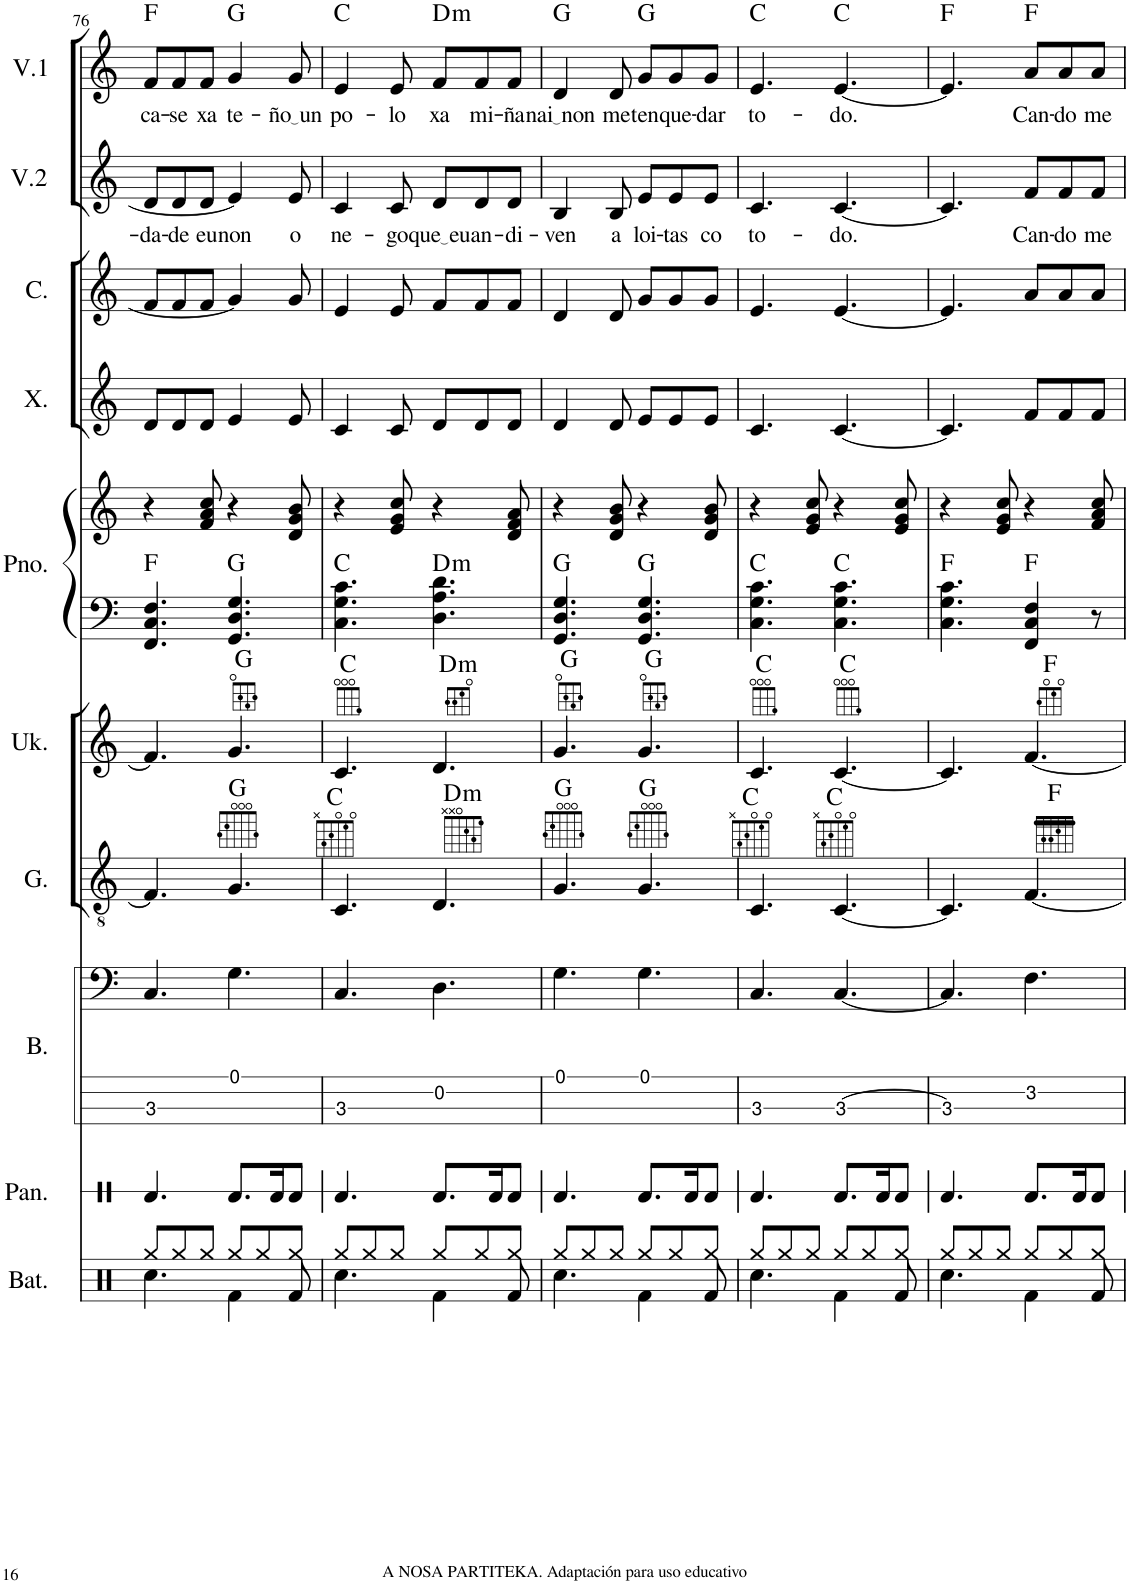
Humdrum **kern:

**kern	**kern	**kern	**kern	**kern	**harte	**kern	**harte	**kern	**kern	**harte	**kern	**kern	**kern	**text	**kern	**text	**harte
*part10	*part9	*part8	*part8	*part7	*part7	*part6	*part6	*part5	*part5	*part5	*part4	*part3	*part2	*part2	*part1	*part1	*part1
*staff12	*staff11	*staff10	*staff9	*staff8	*	*staff7	*	*staff6	*staff5	*	*staff4	*staff3	*staff2	*staff2	*staff1	*staff1	*
*I"Batería	*I"Pandeiro	*I"Baixo	*	*I"Guitarra	*	*I"Ukelele	*	*I"Piano	*	*	*I"Xilófono	*I"Carillón	*I"Voz 2	*	*I"Voz 1	*	*
*I'Bat.	*I'Pan.	*I'B.	*	*I'G.	*	*I'Uk.	*	*I'Pno.	*	*	*I'X.	*I'C.	*I'V.2	*	*I'V.1	*	*
!!LO:PB:g=z
*clefX	*clefX	*	*clefF4	*clefGv2	*	*clefG2	*	*clefF4	*clefG2	*	*clefG2	*clefG2	*clefG2	*	*clefG2	*	*
*	*	*Trd7c12	*Trd7c12	*	*	*	*	*	*	*	*Trd-7c-12	*Trd-14c-24	*	*	*	*	*
*k[]	*k[]	*k[]	*k[]	*k[]	*	*k[]	*	*k[]	*k[]	*	*k[]	*k[]	*k[]	*	*k[]	*	*
*M6/8	*M6/8	*M6/8	*M6/8	*M6/8	*	*M6/8	*	*M6/8	*M6/8	*	*M6/8	*M6/8	*M6/8	*	*M6/8	*	*
=76	=76	=76	=76	=76	=76	=76	=76	=76	=76	=76	=76	=76	=76	=76	=76	=76	=76
*^	*	*	*	*	*	*	*	*	*	*	*	*	*	*	*	*	*
!	!	!	!	!	!	!	!	!	!	!	!	!	!	!	!LO:LY:b	!	!LO:LY:b	!
8Rgg/L	4.Rcc\	4.Rd/	4.C	4.C/	4.F/]	.	4.f/]	.	4.FF/ 4.C/ 4.F/	4r	F:maj	8d/L	8f/L	8d/L	-da-	8f/L	ca-	F:maj
!	!	!	!	!	!	!	!	!	!	!	!	!	!	!	!LO:LY:b	!	!LO:LY:b	!
8Rgg/	.	.	.	.	.	.	.	.	.	.	.	8d/	8f/	8d/	-de	8f/	-se	.
!	!	!	!	!	!	!	!	!	!	!	!	!	!	!	!LO:LY:b	!	!LO:LY:b	!
8Rgg/J	.	.	.	.	.	.	.	.	.	8f/ 8a/ 8cc/	.	8d/J	8f/J	8d/J	eu	8f/J	xa	.
!	!	!	!	!	!	!	!	!	!	!	!	!	!	!	!LO:LY:b	!	!LO:LY:b	!
8Rgg/L	4Rf\	8.Rd/L	4.G	4.G\	4.G/	G:maj	4.g/	G:maj	4.GG/ 4.D/ 4.G/	4r	G:maj	4e/	4g/]	4e/]	non	4g/	te-	G:maj
8Rgg/	.	.	.	.	.	.	.	.	.	.	.	.	.	.	.	.	.	.
.	.	16Rd/K	.	.	.	.	.	.	.	.	.	.	.	.	.	.	.	.
!	!	!	!	!	!	!	!	!	!	!	!	!	!	!	!LO:LY:b	!	!LO:LY:b	!
8Rgg/J	8Rf/	8Rd/J	.	.	.	.	.	.	.	8d/ 8g/ 8b/	.	8e/	8g/	8e/	o	8g/	ño un	.
=77	=77	=77	=77	=77	=77	=77	=77	=77	=77	=77	=77	=77	=77	=77	=77	=77	=77	=77
!	!	!	!	!	!	!	!	!	!	!	!	!	!	!	!LO:LY:b	!	!LO:LY:b	!
8Rgg/L	4.Rcc\	4.Rd/	4.C	4.C/	4.C/	C:maj	4.c/	C:maj	4.C\ 4.G\ 4.c\	4r	C:maj	4c/	4e/	4c/	ne-	4e/	po-	C:maj
8Rgg/	.	.	.	.	.	.	.	.	.	.	.	.	.	.	.	.	.	.
!	!	!	!	!	!	!	!	!	!	!	!	!	!	!	!LO:LY:b	!	!LO:LY:b	!
8Rgg/J	.	.	.	.	.	.	.	.	.	8e/ 8g/ 8cc/	.	8c/	8e/	8c/	-go	8e/	-lo	.
!	!	!	!	!	!	!LO:H:kt=m	!	!LO:H:kt=m	!	!	!LO:H:kt=m	!	!	!	!LO:LY:b	!	!LO:LY:b	!LO:H:kt=m
8Rgg/L	4Rf\	8.Rd/L	4.D	4.D\	4.D/	D:min	4.d/	D:min	4.D\ 4.A\ 4.d\	4r	D:min	8d/L	8f/L	8d/L	que eu	8f/L	xa	D:min
!	!	!	!	!	!	!	!	!	!	!	!	!	!	!	!LO:LY:b	!	!LO:LY:b	!
8Rgg/	.	.	.	.	.	.	.	.	.	.	.	8d/	8f/	8d/	an-	8f/	mi-	.
.	.	16Rd/K	.	.	.	.	.	.	.	.	.	.	.	.	.	.	.	.
!	!	!	!	!	!	!	!	!	!	!	!	!	!	!	!LO:LY:b	!	!LO:LY:b	!
8Rgg/J	8Rf/	8Rd/J	.	.	.	.	.	.	.	8d/ 8f/ 8a/	.	8d/J	8f/J	8d/J	-di-	8f/J	-ña	.
=78	=78	=78	=78	=78	=78	=78	=78	=78	=78	=78	=78	=78	=78	=78	=78	=78	=78	=78
!	!	!	!	!	!	!	!	!	!	!	!	!	!	!	!LO:LY:b	!	!LO:LY:b	!
8Rgg/L	4.Rcc\	4.Rd/	4.G	4.G\	4.G/	G:maj	4.g/	G:maj	4.GG/ 4.D/ 4.G/	4r	G:maj	4d/	4d/	4B/	-ven	4d/	nai non	G:maj
8Rgg/	.	.	.	.	.	.	.	.	.	.	.	.	.	.	.	.	.	.
!	!	!	!	!	!	!	!	!	!	!	!	!	!	!	!LO:LY:b	!	!LO:LY:b	!
8Rgg/J	.	.	.	.	.	.	.	.	.	8d/ 8g/ 8b/	.	8d/	8d/	8B/	a	8d/	me	.
!	!	!	!	!	!	!	!	!	!	!	!	!	!	!	!LO:LY:b	!	!LO:LY:b	!
8Rgg/L	4Rf\	8.Rd/L	4.G	4.G\	4.G/	G:maj	4.g/	G:maj	4.GG/ 4.D/ 4.G/	4r	G:maj	8e/L	8g/L	8e/L	loi-	8g/L	ten	G:maj
!	!	!	!	!	!	!	!	!	!	!	!	!	!	!	!LO:LY:b	!	!LO:LY:b	!
8Rgg/	.	.	.	.	.	.	.	.	.	.	.	8e/	8g/	8e/	-tas	8g/	que-	.
.	.	16Rd/K	.	.	.	.	.	.	.	.	.	.	.	.	.	.	.	.
!	!	!	!	!	!	!	!	!	!	!	!	!	!	!	!LO:LY:b	!	!LO:LY:b	!
8Rgg/J	8Rf/	8Rd/J	.	.	.	.	.	.	.	8d/ 8g/ 8b/	.	8e/J	8g/J	8e/J	co	8g/J	-dar	.
=79	=79	=79	=79	=79	=79	=79	=79	=79	=79	=79	=79	=79	=79	=79	=79	=79	=79	=79
!	!	!	!	!	!	!	!	!	!	!	!	!	!	!	!LO:LY:b	!	!LO:LY:b	!
8Rgg/L	4.Rcc\	4.Rd/	4.C	4.C/	4.C/	C:maj	4.c/	C:maj	4.C\ 4.G\ 4.c\	4r	C:maj	4.c/	4.e/	4.c/	to-	4.e/	to-	C:maj
8Rgg/	.	.	.	.	.	.	.	.	.	.	.	.	.	.	.	.	.	.
8Rgg/J	.	.	.	.	.	.	.	.	.	8e/ 8g/ 8cc/	.	.	.	.	.	.	.	.
!	!	!	!	!	!	!	!	!	!	!	!	!	!	!	!LO:LY:b	!	!LO:LY:b	!
8Rgg/L	4Rf\	8.Rd/L	[4.C	[4.C/	[4.C/	C:maj	[4.c/	C:maj	4.C\ 4.G\ 4.c\	4r	C:maj	[4.c/	[4.e/	[4.c/	-do.	[4.e/	-do.	C:maj
8Rgg/	.	.	.	.	.	.	.	.	.	.	.	.	.	.	.	.	.	.
.	.	16Rd/K	.	.	.	.	.	.	.	.	.	.	.	.	.	.	.	.
8Rgg/J	8Rf/	8Rd/J	.	.	.	.	.	.	.	8e/ 8g/ 8cc/	.	.	.	.	.	.	.	.
=80	=80	=80	=80	=80	=80	=80	=80	=80	=80	=80	=80	=80	=80	=80	=80	=80	=80	=80
8Rgg/L	4.Rcc\	4.Rd/	4.C]	4.C/]	4.C/]	.	4.c/]	.	4.C\ 4.G\ 4.c\	4r	F:maj	4.c/]	4.e/]	4.c/]	.	4.e/]	.	F:maj
8Rgg/	.	.	.	.	.	.	.	.	.	.	.	.	.	.	.	.	.	.
8Rgg/J	.	.	.	.	.	.	.	.	.	8e/ 8g/ 8cc/	.	.	.	.	.	.	.	.
!	!	!	!	!	!	!	!	!	!	!	!	!	!	!	!LO:LY:b	!	!LO:LY:b	!
8Rgg/L	4Rf\	8.Rd/L	4.F	4.F\	[4.F/	F:maj	[4.f/	F:maj	4FF/ 4C/ 4F/	4r	F:maj	8f/L	8a/L	8f/L	Can-	8a/L	Can-	F:maj
!	!	!	!	!	!	!	!	!	!	!	!	!	!	!	!LO:LY:b	!	!LO:LY:b	!
8Rgg/	.	.	.	.	.	.	.	.	.	.	.	8f/	8a/	8f/	-do	8a/	-do	.
.	.	16Rd/K	.	.	.	.	.	.	.	.	.	.	.	.	.	.	.	.
!	!	!	!	!	!	!	!	!	!	!	!	!	!	!	!LO:LY:b	!	!LO:LY:b	!
8Rgg/J	8Rf/	8Rd/J	.	.	.	.	.	.	8r	8f/ 8a/ 8cc/	.	8f/J	8a/J	8f/J	me	8a/J	me	.
*v	*v	*	*	*	*	*	*	*	*	*	*	*	*	*	*	*	*	*
=	=	=	=	=	=	=	=	=	=	=	=	=	=	=	=	=	=
*-	*-	*-	*-	*-	*-	*-	*-	*-	*-	*-	*-	*-	*-	*-	*-	*-	*-
